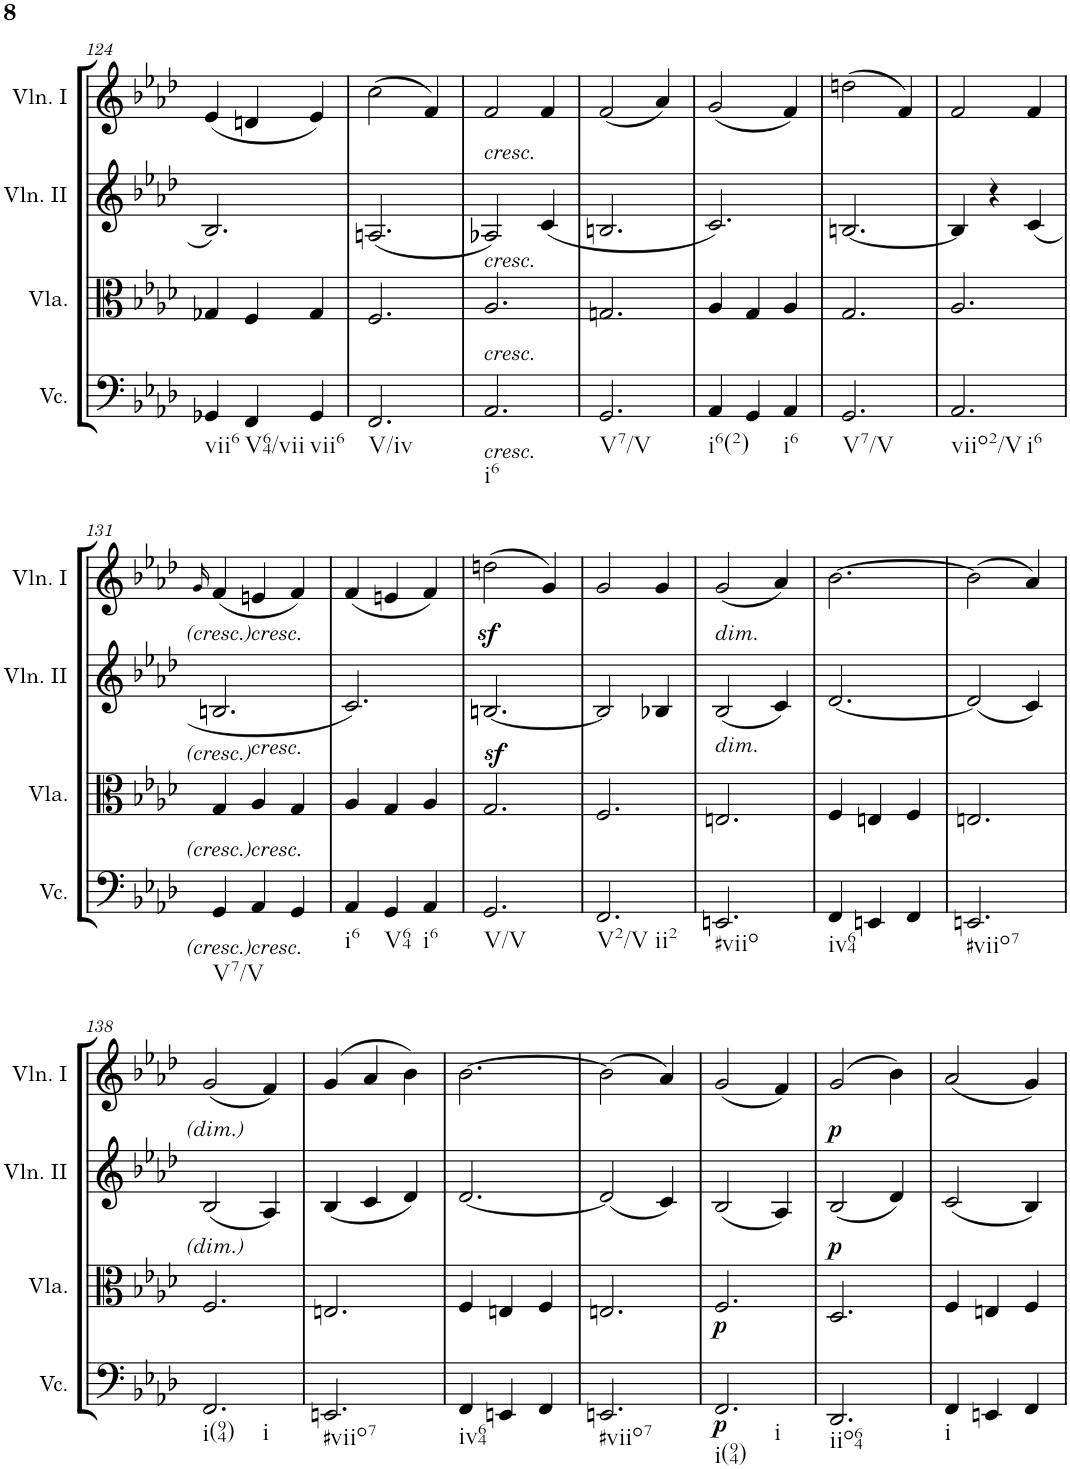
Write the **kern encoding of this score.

**kern	**dynam	**kern	**dynam	**kern	**dynam	**kern	**dynam
*part4	*part4	*part3	*part3	*part2	*part2	*part1	*part1
*staff4	*staff4	*staff3	*staff3	*staff2	*staff2	*staff1	*staff1
*I"Violoncello	*	*I"Viola	*	*I"Violino II	*	*I"Violino I	*
*I'Vc.	*	*I'Vla.	*	*I'Vln. II	*	*I'Vln. I	*
!!LO:PB:g=z
*clefF4	*	*clefC3	*	*clefG2	*	*clefG2	*
*k[b-e-a-d-]	*	*k[b-e-a-d-]	*	*k[b-e-a-d-]	*	*k[b-e-a-d-]	*
*M3/4	*	*M3/4	*	*M3/4	*	*M3/4	*
=124	=124	=124	=124	=124	=124	=124	=124
!LO:TX:b:t=vii6	!	!	!	!	!	!	!
4GG-X/	.	4G-X/	.	2.B-/	.	(4e-/	.
!LO:TX:b:t=V64/vii	!	!	!	!	!	!	!
4FF/	.	4F/	.	.	.	4dn/	.
!LO:TX:b:t=vii6	!	!	!	!	!	!	!
4GG-/	.	4G-/	.	.	.	4e-/)	.
=125	=125	=125	=125	=125	=125	=125	=125
!LO:TX:b:t=V/iv	!	!	!	!	!	!	!
2.FF/	.	2.F/	.	(2.An/	.	(2cc\	.
.	.	.	.	.	.	4f/)	.
=126	=126	=126	=126	=126	=126	=126	=126
!	!	!	!	!	!	!LO:TX:b:i:t=cresc.	!
!	!	!	!	!LO:TX:b:i:t=cresc.	!	!	!
!	!	!LO:TX:b:i:t=cresc.	!	!	!	!	!
!LO:TX:b:i:t=cresc.	!	!	!	!	!	!	!
!LO:TX:b:t=i6	!	!	!	!	!	!	!
2.AA-/	.	2.A-/	.	2A-X/)	.	2f/	.
.	.	.	.	(<4c/	.	4f/	.
=127	=127	=127	=127	=127	=127	=127	=127
!LO:TX:b:t=V7/V	!	!	!	!	!	!	!
2.GG/	.	2.Gn/	.	2.Bn/	.	(2f/	.
.	.	.	.	.	.	4a-/)	.
=128	=128	=128	=128	=128	=128	=128	=128
!LO:TX:b:t=i6(2)	!	!	!	!	!	!	!
4AA-/	.	4A-/	.	2.c/)	.	(2g/	.
4GG/	.	4G/	.	.	.	.	.
!LO:TX:b:t=i6	!	!	!	!	!	!	!
4AA-/	.	4A-/	.	.	.	4f/)	.
=129	=129	=129	=129	=129	=129	=129	=129
!LO:TX:b:t=V7/V	!	!	!	!	!	!	!
2.GG/	.	2.G/	.	[2.Bn/	.	(2ddn\	.
.	.	.	.	.	.	4f/)	.
=130	=130	=130	=130	=130	=130	=130	=130
!LO:TX:b:t=viio2/V	!	!	!	!	!	!	!
!LO:TX:b:t=i6	!	!	!	!	!	!	!
2.AA-/	.	2.A-/	.	4B/]	.	2f/	.
.	.	.	.	4r	.	.	.
.	.	.	.	(<4c/	.	4f/	.
!!LO:LB:g=z
=131	=131	=131	=131	=131	=131	=131	=131
.	.	.	.	.	.	16qg/	.
*	*	*	*	*^	*	*	*
!LO:TX:b:t=V7/V	!	!	!	!	!	!	!	!
4GG/	.	4G/	.	2.Bn/	4ryy	.	(4f/	.
!	!	!	!	!	!	!	!LO:TX:b:i:t=cresc.	!
!	!	!	!	!	!LO:TX:b:i:t=cresc.	!	!	!
!	!	!LO:TX:b:i:t=cresc.	!	!	!	!	!	!
!LO:TX:b:i:t=cresc.	!	!	!	!	!	!	!	!
4AA-/	.	4A-/	.	.	2ryy	.	4en/	.
4GG/	.	4G/	.	.	.	.	4f/)	.
*	*	*	*	*v	*v	*	*	*
=132	=132	=132	=132	=132	=132	=132	=132
!LO:TX:b:t=i6	!	!	!	!	!	!	!
4AA-/	.	4A-/	.	2.c/)	.	(4f/	.
!LO:TX:b:t=V64	!	!	!	!	!	!	!
4GG/	.	4G/	.	.	.	4en/	.
!LO:TX:b:t=i6	!	!	!	!	!	!	!
4AA-/	.	4A-/	.	.	.	4f/)	.
=133	=133	=133	=133	=133	=133	=133	=133
!LO:TX:b:t=V/V	!	!	!	!	!	!	!
2.GG/	.	2.G/	.	[2.Bnz</	.	(2ddnz<\	.
.	.	.	.	.	.	4g/)	.
=134	=134	=134	=134	=134	=134	=134	=134
!LO:TX:b:t=V2/V	!	!	!	!	!	!	!
!LO:TX:b:t=ii2	!	!	!	!	!	!	!
2.FF/	.	2.F/	.	2B/]	.	2g/	.
.	.	.	.	4B-X/	.	4g/	.
=135	=135	=135	=135	=135	=135	=135	=135
!	!	!	!	!	!	!LO:TX:b:i:t=dim.	!
!	!	!	!	!LO:TX:b:i:t=dim.	!	!	!
!LO:TX:b:t=#viio	!	!	!	!	!	!	!
2.EEn/	.	2.En/	.	(2B-/	.	(2g/	.
.	.	.	.	4c/)	.	4a-/)	.
=136	=136	=136	=136	=136	=136	=136	=136
!LO:TX:b:t=iv64	!	!	!	!	!	!	!
4FF/	.	4F/	.	[2.d-/	.	[2.b-\	.
4EEn/	.	4En/	.	.	.	.	.
4FF/	.	4F/	.	.	.	.	.
=137	=137	=137	=137	=137	=137	=137	=137
!LO:TX:b:t=#viio7	!	!	!	!	!	!	!
2.EEn/	.	2.En/	.	(2d-/]	.	(2b-\]	.
.	.	.	.	4c/)	.	4a-/)	.
!!LO:LB:g=z
=138	=138	=138	=138	=138	=138	=138	=138
!LO:TX:b:t=i(94)	!	!	!	!	!	!	!
!LO:TX:b:t=i	!	!	!	!	!	!	!
2.FF/	.	2.F/	.	(2B-/	.	(2g/	.
.	.	.	.	4A-/)	.	4f/)	.
=139	=139	=139	=139	=139	=139	=139	=139
!LO:TX:b:t=#viio7	!	!	!	!	!	!	!
2.EEn/	.	2.En/	.	(4B-/	.	(4g/	.
.	.	.	.	4c/	.	4a-/	.
.	.	.	.	4d-/)	.	4b-\)	.
=140	=140	=140	=140	=140	=140	=140	=140
!LO:TX:b:t=iv64	!	!	!	!	!	!	!
4FF/	.	4F/	.	[2.d-/	.	[2.b-\	.
4EEn/	.	4En/	.	.	.	.	.
4FF/	.	4F/	.	.	.	.	.
=141	=141	=141	=141	=141	=141	=141	=141
!LO:TX:b:t=#viio7	!	!	!	!	!	!	!
2.EEn/	.	2.En/	.	(2d-/]	.	(2b-\]	.
.	.	.	.	4c/)	.	4a-/)	.
=142	=142	=142	=142	=142	=142	=142	=142
!LO:TX:b:t=i(94)	!	!	!	!	!	!	!
!LO:TX:b:t=i	!	!	!	!	!	!	!
!	!LO:DY:b	!	!LO:DY:b	!	!	!	!
2.FF/	p	2.F/	p	(2B-/	.	(2g/	.
.	.	.	.	4A-/)	.	4f/)	.
=143	=143	=143	=143	=143	=143	=143	=143
!LO:TX:b:t=iio64	!	!	!	!	!	!	!
!	!	!	!	!	!LO:DY:b	!	!LO:DY:b
2.DD-/	.	2.D-/	.	(2B-/	p	(2g/	p
.	.	.	.	4d-/)	.	4b-\)	.
=144	=144	=144	=144	=144	=144	=144	=144
!LO:TX:b:t=i	!	!	!	!	!	!	!
4FF/	.	4F/	.	(2c/	.	(2a-/	.
4EEn/	.	4En/	.	.	.	.	.
4FF/	.	4F/	.	4B-/)	.	4g/)	.
=	=	=	=	=	=	=	=
*-	*-	*-	*-	*-	*-	*-	*-
